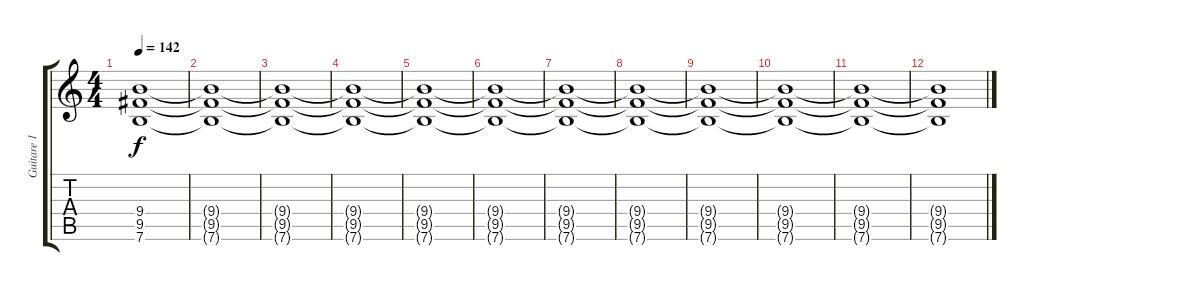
\track ("Guitare 1" "Guitare 1") {instrument distortionguitar}
\staff {score tabs}
\tuning (E4 B3 G3 D3 A2 E2) {hide}
\ts (4 4)
\tempo 142
\clef g2
\ks c
(9.4{t} 9.5{t} 7.6{t}).1{dy f} |
(9.4{t} 9.5{t} 7.6{t}).1 |
(9.4{t} 9.5{t} 7.6{t}).1 |
(9.4{t} 9.5{t} 7.6{t}).1 |
(9.4{t} 9.5{t} 7.6{t}).1 |
(9.4{t} 9.5{t} 7.6{t}).1 |
(9.4{t} 9.5{t} 7.6{t}).1 |
(9.4{t} 9.5{t} 7.6{t}).1 |
(9.4{t} 9.5{t} 7.6{t}).1 |
(9.4{t} 9.5{t} 7.6{t}).1 |
(9.4{t} 9.5{t} 7.6{t}).1 |
(9.4{t} 9.5{t} 7.6{t}).1
